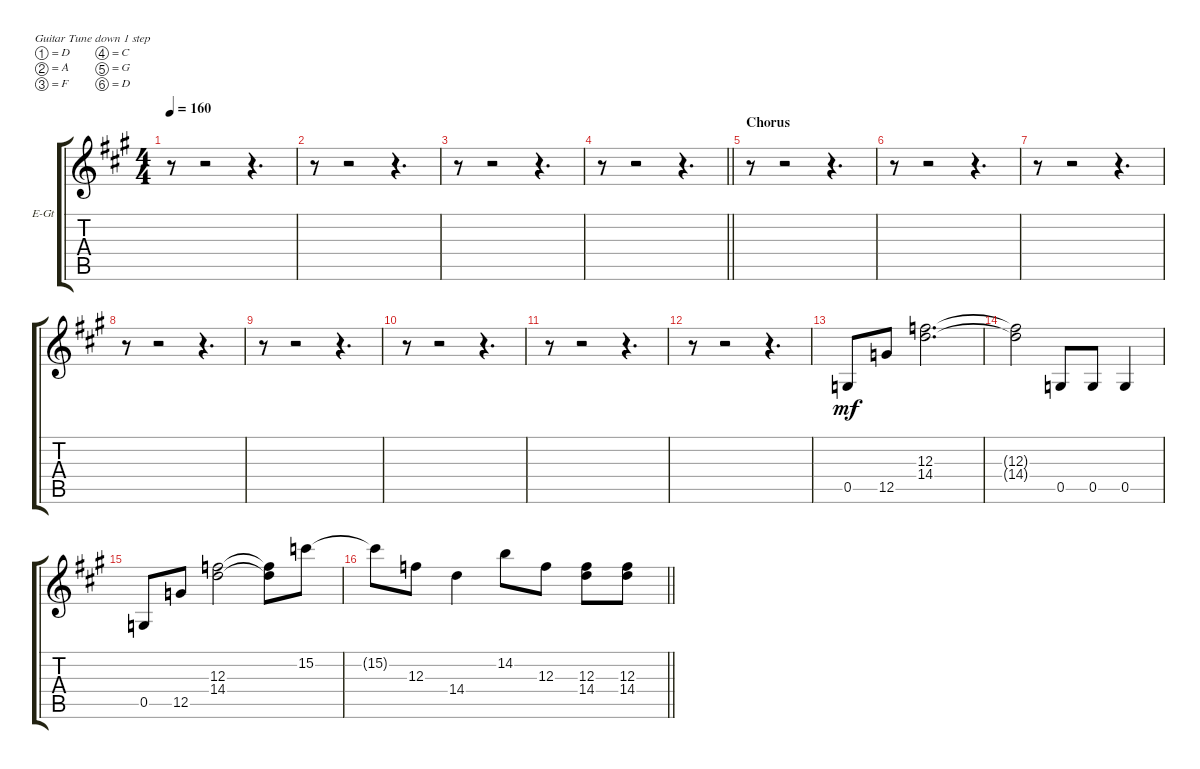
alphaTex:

\bracketExtendMode groupsimilarinstruments
\firstSystemTrackNameOrientation horizontal
\otherSystemsTrackNameOrientation horizontal
\track ("Clean Gtr" "E-Gt") {instrument electricguitarjazz}
\staff {score tabs}
\tuning (D4 A3 F3 C3 G2 D2)
\ts (4 4)
\tempo 160
\clef g2
\ks a
r.8{dy mf} r.2 r.4{d} |
r.8 r.2 r.4{d} |
r.8 r.2 r.4{d} |
\barLineRight lightlight
r.8 r.2 r.4{d} |
\section ("" "Chorus")
r.8 r.2 r.4{d} |
r.8 r.2 r.4{d} |
r.8 r.2 r.4{d} |
r.8 r.2 r.4{d} |
r.8 r.2 r.4{d} |
r.8 r.2 r.4{d} |
r.8 r.2 r.4{d} |
r.8 r.2 r.4{d} |
0.5.8 12.5.8 (12.3 14.4).2{d} |
(12.3{t} 14.4{t}).2 0.5.8 0.5.8 0.5.4 |
0.5.8 12.5.8 (12.3 14.4).2 (12.3{t} 14.4{t}).8 15.2.8 |
\barLineRight lightlight
15.2{t}.8 12.3.8 14.4.4 14.2.8 12.3.8 (12.3 14.4).8 (12.3 14.4).8
